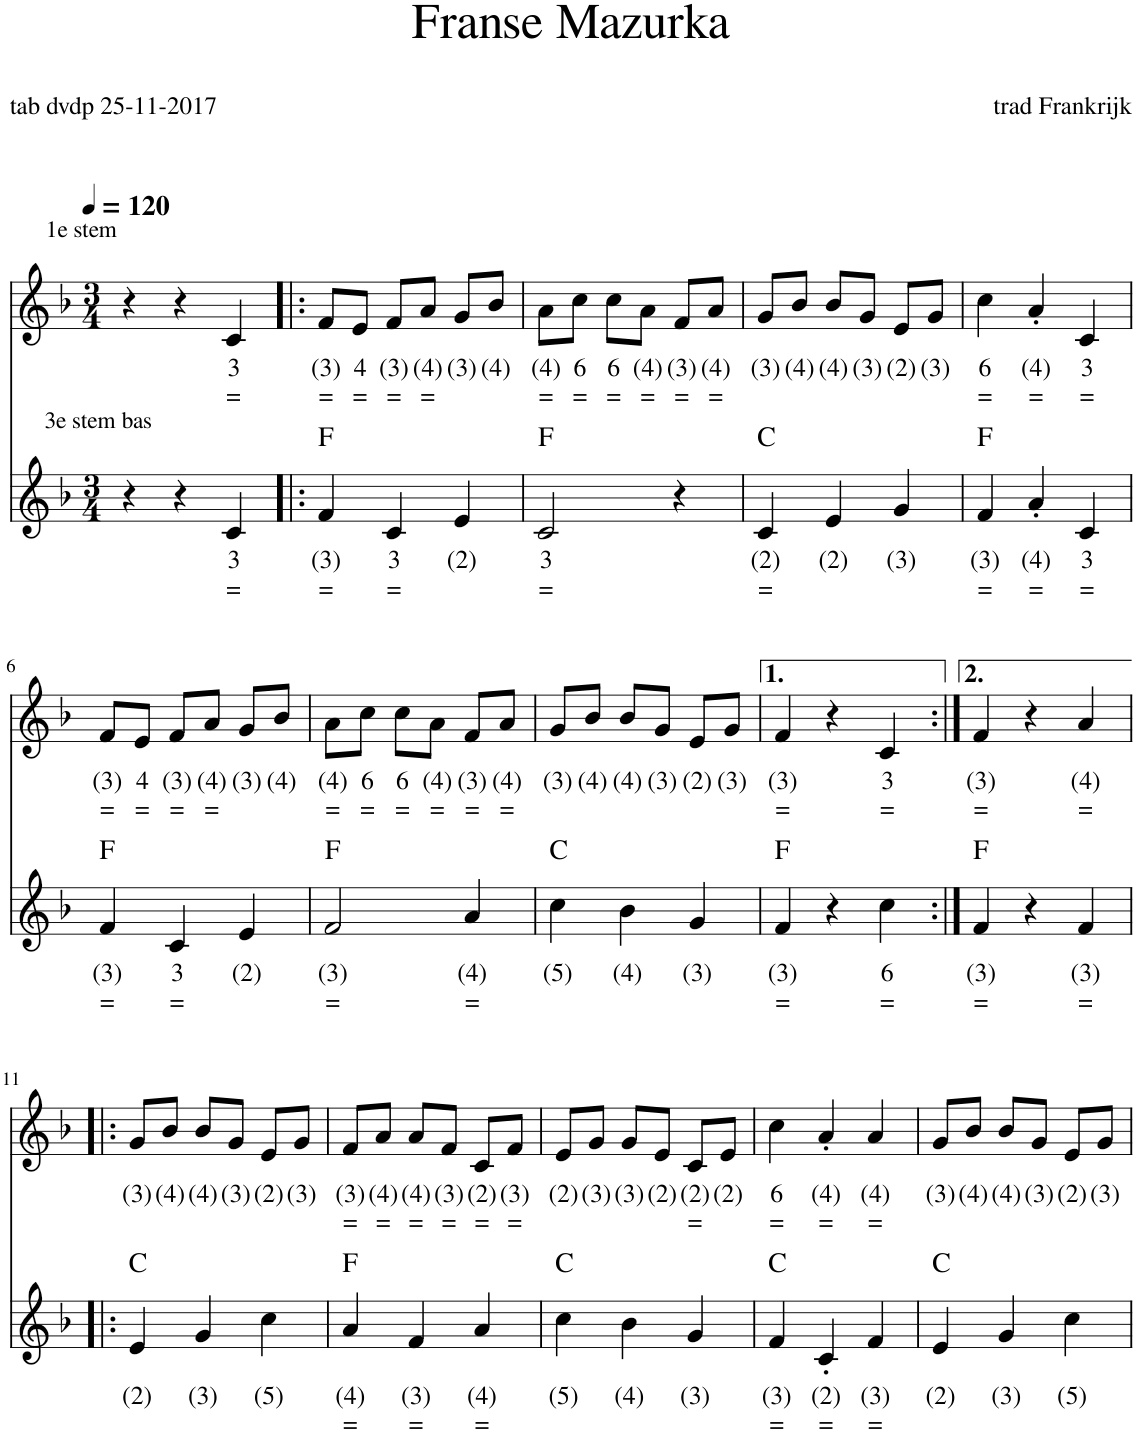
**kern	**text	**text	**harte	**kern	**text	**text
*part2	*part2	*part2	*part2	*part1	*part1	*part1
*staff2	*staff2	*staff2	*	*staff1	*staff1	*staff1
*I"Contrabas, Acoustic Bass	*	*	*	*I"Bandoneon, Flute	*	*
*I'Acc	*	*	*	*	*	*
*clefG2	*	*	*	*clefG2	*	*
*k[b-]	*	*	*	*k[b-]	*	*
*M3/4	*	*	*	*M3/4	*	*
*MM120	*	*	*	*MM120	*	*
=1	=1	=1	=1	=1	=1	=1
!	!	!	!	!LO:TX:a:t=1e stem	!	!
!LO:TX:a:t=3e stem bas	!	!	!	!	!	!
4r	.	.	.	4r	.	.
4r	.	.	.	4r	.	.
!	!LO:LY:b	!LO:LY:b	!	!	!LO:LY:b	!LO:LY:b
4c/	3	=	.	4c/	3	=
=2!|:	=2!|:	=2!|:	=2!|:	=2!|:	=2!|:	=2!|:
!	!LO:LY:b	!LO:LY:b	!	!	!LO:LY:b	!LO:LY:b
4f/	(3)	=	F:maj	8f/L	(3)	=
!	!	!	!	!	!LO:LY:b	!LO:LY:b
.	.	.	.	8e/J	4	=
!	!LO:LY:b	!LO:LY:b	!	!	!LO:LY:b	!LO:LY:b
4c/	3	=	.	8f/L	(3)	=
!	!	!	!	!	!LO:LY:b	!LO:LY:b
.	.	.	.	8a/J	(4)	=
!	!LO:LY:b	!	!	!	!LO:LY:b	!
4e/	(2)	.	.	8g/L	(3)	.
!	!	!	!	!	!LO:LY:b	!
.	.	.	.	8b-/J	(4)	.
=3	=3	=3	=3	=3	=3	=3
!	!LO:LY:b	!LO:LY:b	!	!	!LO:LY:b	!LO:LY:b
2c/	3	=	F:maj	8a\L	(4)	=
!	!	!	!	!	!LO:LY:b	!LO:LY:b
.	.	.	.	8cc\J	6	=
!	!	!	!	!	!LO:LY:b	!LO:LY:b
.	.	.	.	8cc\L	6	=
!	!	!	!	!	!LO:LY:b	!LO:LY:b
.	.	.	.	8a\J	(4)	=
!	!	!	!	!	!LO:LY:b	!LO:LY:b
4r	.	.	.	8f/L	(3)	=
!	!	!	!	!	!LO:LY:b	!LO:LY:b
.	.	.	.	8a/J	(4)	=
=4	=4	=4	=4	=4	=4	=4
!	!LO:LY:b	!LO:LY:b	!	!	!LO:LY:b	!
4c/	(2)	=	C:maj	8g/L	(3)	.
!	!	!	!	!	!LO:LY:b	!
.	.	.	.	8b-/J	(4)	.
!	!LO:LY:b	!	!	!	!LO:LY:b	!
4e/	(2)	.	.	8b-/L	(4)	.
!	!	!	!	!	!LO:LY:b	!
.	.	.	.	8g/J	(3)	.
!	!LO:LY:b	!	!	!	!LO:LY:b	!
4g/	(3)	.	.	8e/L	(2)	.
!	!	!	!	!	!LO:LY:b	!
.	.	.	.	8g/J	(3)	.
=5	=5	=5	=5	=5	=5	=5
!	!LO:LY:b	!LO:LY:b	!	!	!LO:LY:b	!LO:LY:b
4f/	(3)	=	F:maj	4cc\	6	=
!	!LO:LY:b	!LO:LY:b	!	!	!LO:LY:b	!LO:LY:b
4a'/	(4)	=	.	4a'/	(4)	=
!	!LO:LY:b	!LO:LY:b	!	!	!LO:LY:b	!LO:LY:b
4c/	3	=	.	4c/	3	=
!!LO:LB:g=z
=6	=6	=6	=6	=6	=6	=6
!	!LO:LY:b	!LO:LY:b	!	!	!LO:LY:b	!LO:LY:b
4f/	(3)	=	F:maj	8f/L	(3)	=
!	!	!	!	!	!LO:LY:b	!LO:LY:b
.	.	.	.	8e/J	4	=
!	!LO:LY:b	!LO:LY:b	!	!	!LO:LY:b	!LO:LY:b
4c/	3	=	.	8f/L	(3)	=
!	!	!	!	!	!LO:LY:b	!LO:LY:b
.	.	.	.	8a/J	(4)	=
!	!LO:LY:b	!	!	!	!LO:LY:b	!
4e/	(2)	.	.	8g/L	(3)	.
!	!	!	!	!	!LO:LY:b	!
.	.	.	.	8b-/J	(4)	.
=7	=7	=7	=7	=7	=7	=7
!	!LO:LY:b	!LO:LY:b	!	!	!LO:LY:b	!LO:LY:b
2f/	(3)	=	F:maj	8a\L	(4)	=
!	!	!	!	!	!LO:LY:b	!LO:LY:b
.	.	.	.	8cc\J	6	=
!	!	!	!	!	!LO:LY:b	!LO:LY:b
.	.	.	.	8cc\L	6	=
!	!	!	!	!	!LO:LY:b	!LO:LY:b
.	.	.	.	8a\J	(4)	=
!	!LO:LY:b	!LO:LY:b	!	!	!LO:LY:b	!LO:LY:b
4a/	(4)	=	.	8f/L	(3)	=
!	!	!	!	!	!LO:LY:b	!LO:LY:b
.	.	.	.	8a/J	(4)	=
=8	=8	=8	=8	=8	=8	=8
!	!LO:LY:b	!	!	!	!LO:LY:b	!
4cc\	(5)	.	C:maj	8g/L	(3)	.
!	!	!	!	!	!LO:LY:b	!
.	.	.	.	8b-/J	(4)	.
!	!LO:LY:b	!	!	!	!LO:LY:b	!
4b-\	(4)	.	.	8b-/L	(4)	.
!	!	!	!	!	!LO:LY:b	!
.	.	.	.	8g/J	(3)	.
!	!LO:LY:b	!	!	!	!LO:LY:b	!
4g/	(3)	.	.	8e/L	(2)	.
!	!	!	!	!	!LO:LY:b	!
.	.	.	.	8g/J	(3)	.
=9	=9	=9	=9	=9	=9	=9
!	!LO:LY:b	!LO:LY:b	!	!	!LO:LY:b	!LO:LY:b
4f/	(3)	=	F:maj	4f/	(3)	=
4r	.	.	.	4r	.	.
!	!LO:LY:b	!LO:LY:b	!	!	!LO:LY:b	!LO:LY:b
4cc\	6	=	.	4c/	3	=
=10:|!	=10:|!	=10:|!	=10:|!	=10:|!	=10:|!	=10:|!
!	!LO:LY:b	!LO:LY:b	!	!	!LO:LY:b	!LO:LY:b
4f/	(3)	=	F:maj	4f/	(3)	=
4r	.	.	.	4r	.	.
!	!LO:LY:b	!LO:LY:b	!	!	!LO:LY:b	!LO:LY:b
4f/	(3)	=	.	4a/	(4)	=
!!LO:LB:g=z
=11!|:	=11!|:	=11!|:	=11!|:	=11!|:	=11!|:	=11!|:
!	!LO:LY:b	!	!	!	!LO:LY:b	!
4e/	(2)	.	C:maj	8g/L	(3)	.
!	!	!	!	!	!LO:LY:b	!
.	.	.	.	8b-/J	(4)	.
!	!LO:LY:b	!	!	!	!LO:LY:b	!
4g/	(3)	.	.	8b-/L	(4)	.
!	!	!	!	!	!LO:LY:b	!
.	.	.	.	8g/J	(3)	.
!	!LO:LY:b	!	!	!	!LO:LY:b	!
4cc\	(5)	.	.	8e/L	(2)	.
!	!	!	!	!	!LO:LY:b	!
.	.	.	.	8g/J	(3)	.
=12	=12	=12	=12	=12	=12	=12
!	!LO:LY:b	!LO:LY:b	!	!	!LO:LY:b	!LO:LY:b
4a/	(4)	=	F:maj	8f/L	(3)	=
!	!	!	!	!	!LO:LY:b	!LO:LY:b
.	.	.	.	8a/J	(4)	=
!	!LO:LY:b	!LO:LY:b	!	!	!LO:LY:b	!LO:LY:b
4f/	(3)	=	.	8a/L	(4)	=
!	!	!	!	!	!LO:LY:b	!LO:LY:b
.	.	.	.	8f/J	(3)	=
!	!LO:LY:b	!LO:LY:b	!	!	!LO:LY:b	!LO:LY:b
4a/	(4)	=	.	8c/L	(2)	=
!	!	!	!	!	!LO:LY:b	!LO:LY:b
.	.	.	.	8f/J	(3)	=
=13	=13	=13	=13	=13	=13	=13
!	!LO:LY:b	!	!	!	!LO:LY:b	!
4cc\	(5)	.	C:maj	8e/L	(2)	.
!	!	!	!	!	!LO:LY:b	!
.	.	.	.	8g/J	(3)	.
!	!LO:LY:b	!	!	!	!LO:LY:b	!
4b-\	(4)	.	.	8g/L	(3)	.
!	!	!	!	!	!LO:LY:b	!
.	.	.	.	8e/J	(2)	.
!	!LO:LY:b	!	!	!	!LO:LY:b	!LO:LY:b
4g/	(3)	.	.	8c/L	(2)	=
!	!	!	!	!	!LO:LY:b	!
.	.	.	.	8e/J	(2)	.
=14	=14	=14	=14	=14	=14	=14
!	!LO:LY:b	!LO:LY:b	!	!	!LO:LY:b	!LO:LY:b
4f/	(3)	=	C:maj	4cc\	6	=
!	!LO:LY:b	!LO:LY:b	!	!	!LO:LY:b	!LO:LY:b
4c'/	(2)	=	.	4a'/	(4)	=
!	!LO:LY:b	!LO:LY:b	!	!	!LO:LY:b	!LO:LY:b
4f/	(3)	=	.	4a/	(4)	=
=15	=15	=15	=15	=15	=15	=15
!	!LO:LY:b	!	!	!	!LO:LY:b	!
4e/	(2)	.	C:maj	8g/L	(3)	.
!	!	!	!	!	!LO:LY:b	!
.	.	.	.	8b-/J	(4)	.
!	!LO:LY:b	!	!	!	!LO:LY:b	!
4g/	(3)	.	.	8b-/L	(4)	.
!	!	!	!	!	!LO:LY:b	!
.	.	.	.	8g/J	(3)	.
!	!LO:LY:b	!	!	!	!LO:LY:b	!
4cc\	(5)	.	.	8e/L	(2)	.
!	!	!	!	!	!LO:LY:b	!
.	.	.	.	8g/J	(3)	.
=	=	=	=	=	=	=
*-	*-	*-	*-	*-	*-	*-
